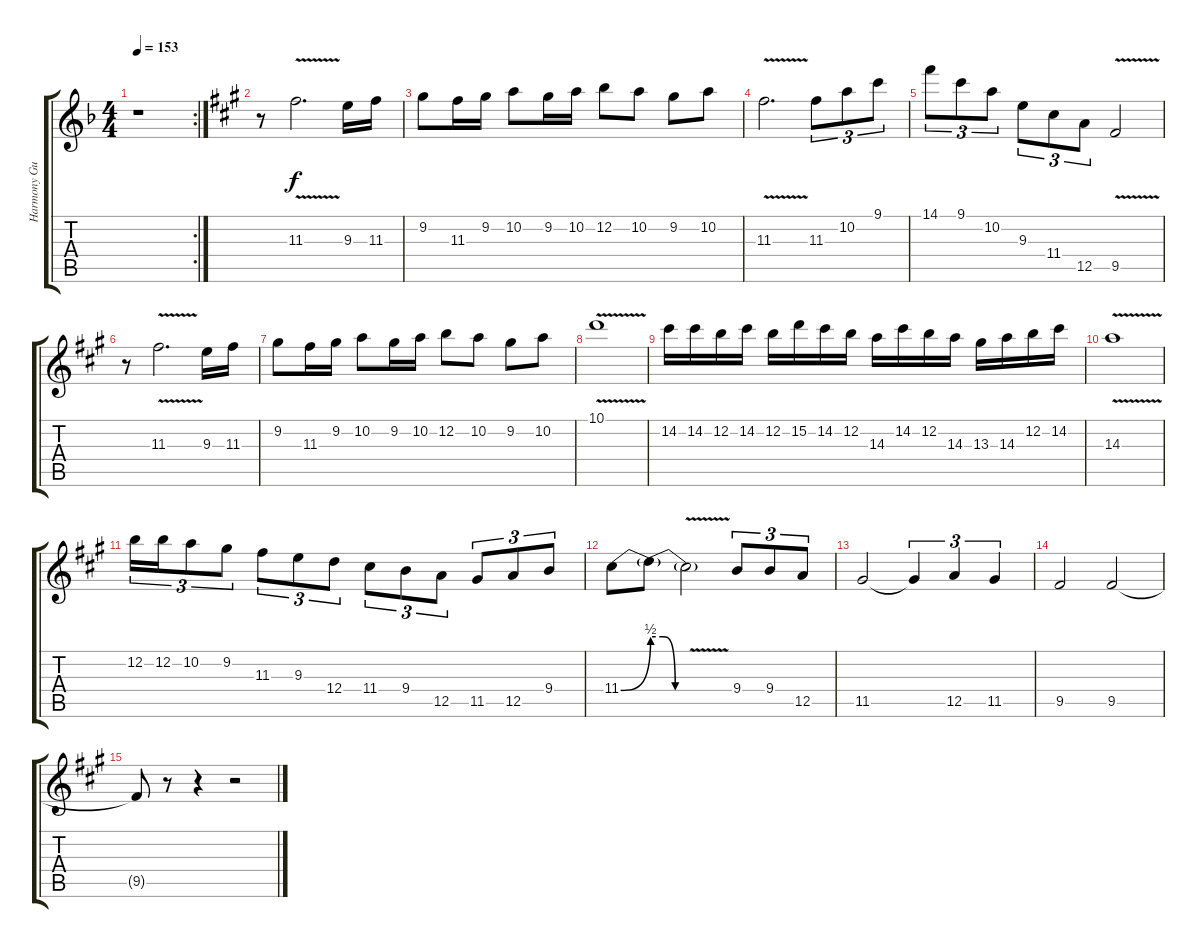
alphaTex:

\track ("Harmony Guitar" "Harmony Gu") {instrument distortionguitar}
\staff {score tabs}
\tuning (E4 B3 G3 D3 A2 E2) {hide}
\rc 2
\ts (4 4)
\tempo 153
\clef g2
\ks f
r.1{dy f} |
\ks a
r.8 11.3{v}.2{d} 9.3.16 11.3.16 |
9.2.8 11.3.16 9.2.16 10.2.8 9.2.16 10.2.16 12.2.8 10.2.8 9.2.8 10.2.8 |
11.3{v}.2{d} 11.3.8{tu (3 2)} 10.2.8{tu (3 2)} 9.1.8{tu (3 2)} |
14.1.8{tu (3 2)} 9.1.8{tu (3 2)} 10.2.8{tu (3 2)} 9.3.8{tu (3 2)} 11.4.8{tu (3 2)} 12.5.8{tu (3 2)} 9.5{v}.2 |
r.8 11.3{v}.2{d} 9.3.16 11.3.16 |
9.2.8 11.3.16 9.2.16 10.2.8 9.2.16 10.2.16 12.2.8 10.2.8 9.2.8 10.2.8 |
10.1{v}.1 |
14.2.16 14.2.16 12.2.16 14.2.16 12.2.16 15.2.16 14.2.16 12.2.16 14.3.16 14.2.16 12.2.16 14.3.16 13.3.16 14.3.16 12.2.16 14.2.16 |
14.3{v}.1 |
12.2.16{tu (3 2)} 12.2.16{tu (3 2)} 10.2.8{tu (3 2)} 9.2.8{tu (3 2)} 11.3.8{tu (3 2)} 9.3.8{tu (3 2)} 12.4.8{tu (3 2)} 11.4.8{tu (3 2)} 9.4.8{tu (3 2)} 12.5.8{tu (3 2)} 11.5.8{tu (3 2)} 12.5.8{tu (3 2)} 9.4.8{tu (3 2)} |
11.4{be (bend 0 0 60 2)}.8 11.4{be (custom 0 2 20 2 40 0 60 0) t}.8 11.4{v t}.2 9.4.8{tu (3 2)} 9.4.8{tu (3 2)} 12.5.8{tu (3 2)} |
11.5.2 11.5{t}.4{tu (3 2)} 12.5.4{tu (3 2)} 11.5.4{tu (3 2)} |
9.5.2 9.5.2 |
9.5{t}.8 r.8 r.4 r.2
